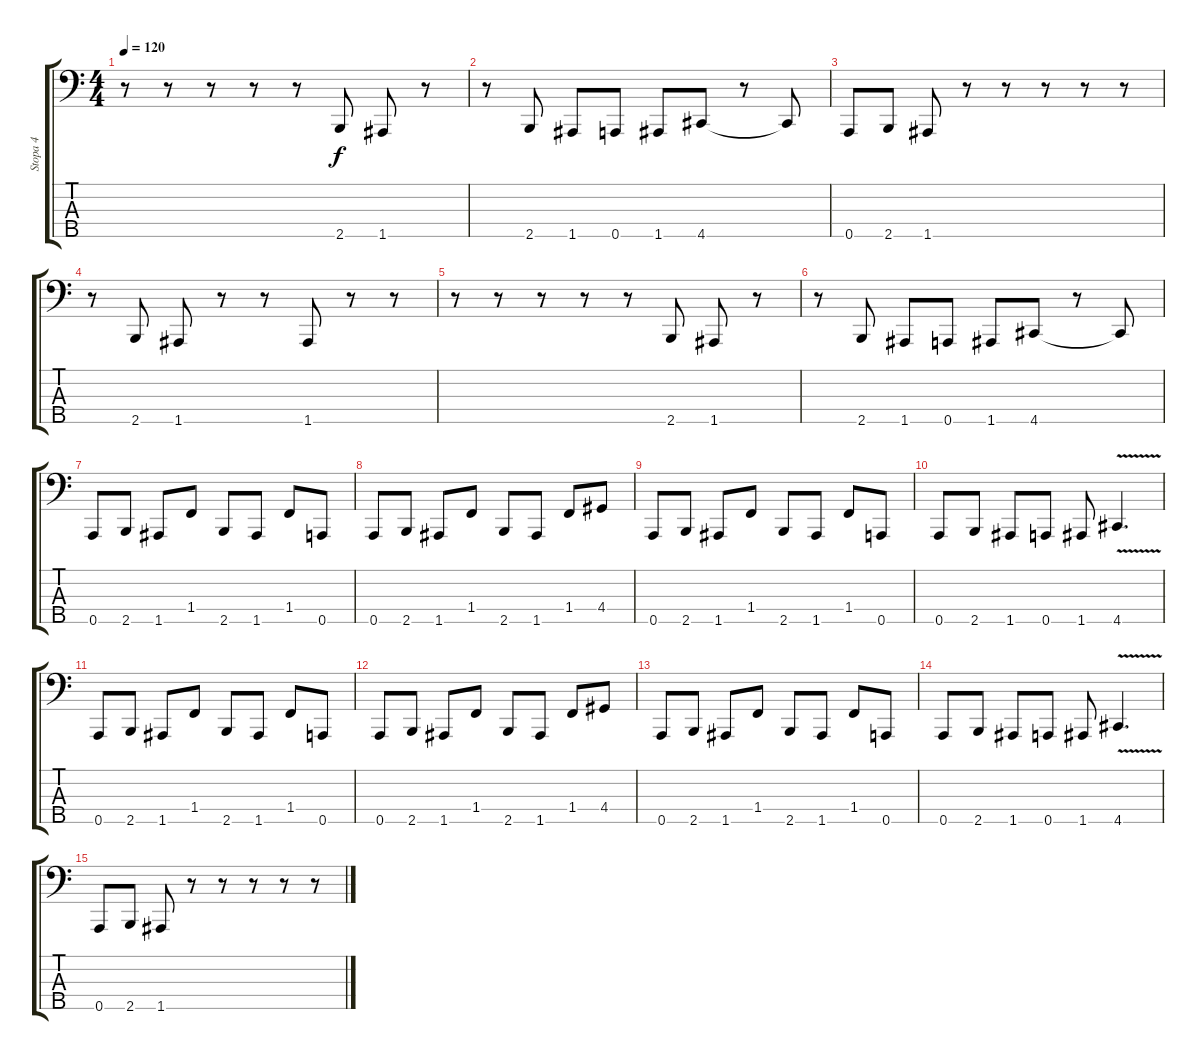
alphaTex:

\track ("Stopa 4" "Stopa 4") {instrument electricbasspick}
\staff {score tabs}
\tuning (G2 D2 A1 E1 A0) {hide}
\ts (4 4)
\tempo 120
\clef f4
\ks c
r.8{dy f} r.8 r.8 r.8 r.8 2.5.8 1.5.8 r.8 |
r.8 2.5.8 1.5.8 0.5.8 1.5.8 4.5.8 r.8 4.5{t}.8 |
0.5.8 2.5.8 1.5.8 r.8 r.8 r.8 r.8 r.8 |
r.8 2.5.8 1.5.8 r.8 r.8 1.5.8 r.8 r.8 |
r.8 r.8 r.8 r.8 r.8 2.5.8 1.5.8 r.8 |
r.8 2.5.8 1.5.8 0.5.8 1.5.8 4.5.8 r.8 4.5{t}.8 |
0.5.8 2.5.8 1.5.8 1.4.8 2.5.8 1.5.8 1.4.8 0.5.8 |
0.5.8 2.5.8 1.5.8 1.4.8 2.5.8 1.5.8 1.4.8 4.4.8 |
0.5.8 2.5.8 1.5.8 1.4.8 2.5.8 1.5.8 1.4.8 0.5.8 |
0.5.8 2.5.8 1.5.8 0.5.8 1.5.8 4.5{v}.4{d} |
0.5.8 2.5.8 1.5.8 1.4.8 2.5.8 1.5.8 1.4.8 0.5.8 |
0.5.8 2.5.8 1.5.8 1.4.8 2.5.8 1.5.8 1.4.8 4.4.8 |
0.5.8 2.5.8 1.5.8 1.4.8 2.5.8 1.5.8 1.4.8 0.5.8 |
0.5.8 2.5.8 1.5.8 0.5.8 1.5.8 4.5{v}.4{d} |
0.5.8 2.5.8 1.5.8 r.8 r.8 r.8 r.8 r.8
